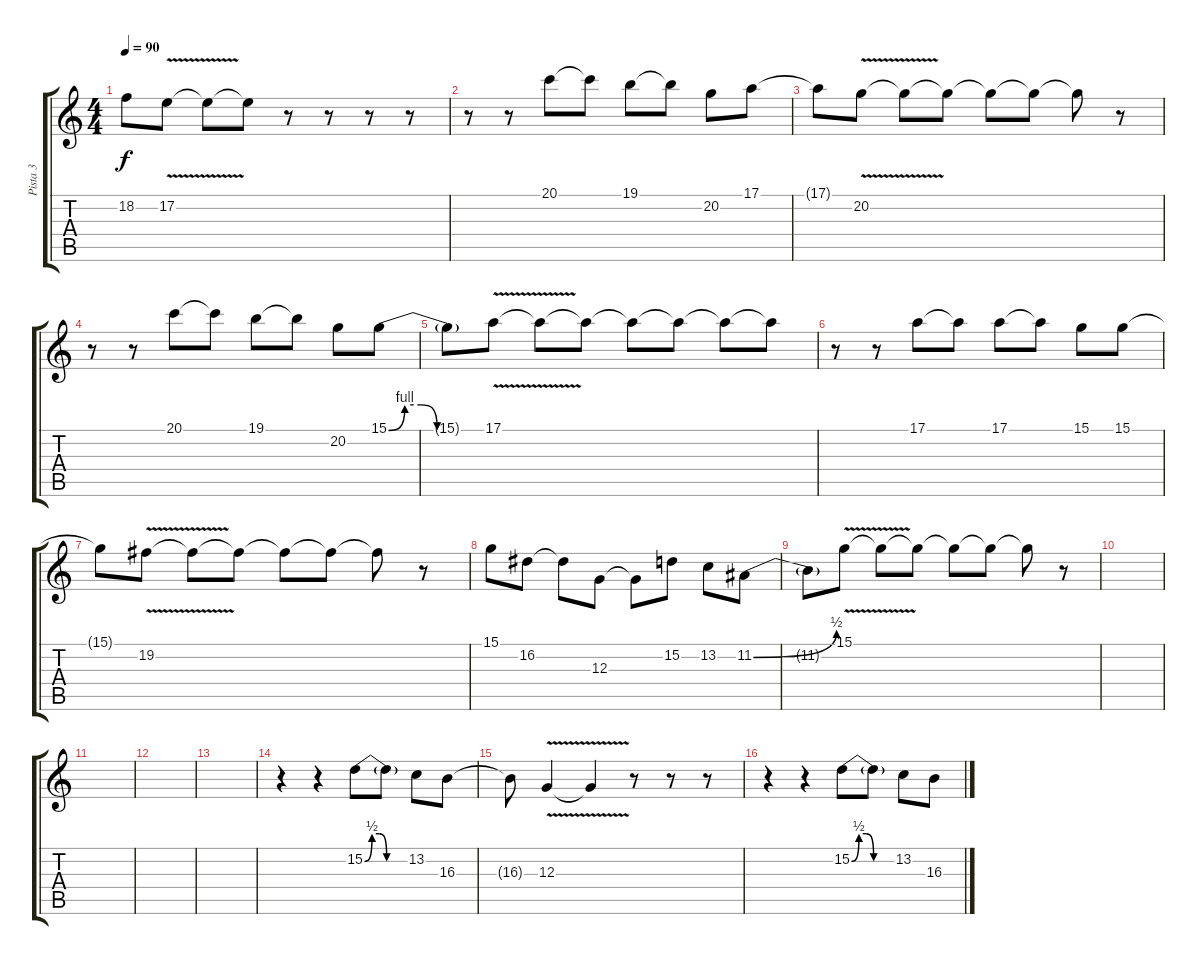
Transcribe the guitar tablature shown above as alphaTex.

\track ("Pista 3" "Pista 3") {instrument lead3calliope}
\staff {score tabs}
\tuning (E4 B3 G3 D3 A2 E2) {hide}
\ts (4 4)
\tempo 90
\clef g2
\ks c
18.2{t}.8{dy f} 17.2{v}.8 17.2{t}.8 17.2{t}.8 r.8 r.8 r.8 r.8 |
r.8 r.8 20.1.8 20.1{t}.8 19.1.8 19.1{t}.8 20.2.8 17.1.8 |
17.1{t}.8 20.2{v}.8 20.2{t}.8 20.2{t}.8 20.2{t}.8 20.2{t}.8 20.2{t}.8 r.8 |
r.8 r.8 20.1.8 20.1{t}.8 19.1.8 19.1{t}.8 20.2.8 15.1{be (custom 0 0 10 4 20 4 30 0 60 0)}.8 |
15.1{t}.8 17.1{v}.8 17.1{t}.8 17.1{t}.8 17.1{t}.8 17.1{t}.8 17.1{t}.8 17.1{t}.8 |
r.8 r.8 17.1.8 17.1{t}.8 17.1.8 17.1{t}.8 15.1.8 15.1.8 |
15.1{t}.8 19.2{v}.8 19.2{t}.8 19.2{t}.8 19.2{t}.8 19.2{t}.8 19.2{t}.8 r.8 |
15.1.8 16.2.8 16.2{t}.8 12.3.8 12.3{t}.8 15.2.8 13.2.8 11.2{be (bend 0 0 60 2)}.8 |
11.2{t}.8 15.1{v}.8 15.1{t}.8 15.1{t}.8 15.1{t}.8 15.1{t}.8 15.1{t}.8 r.8 |
|
|
|
|
r.4 r.4 15.2{be (custom 0 0 10 2 20 2 30 0 60 0)}.8 15.2{t}.8 13.2.8 16.3.8 |
16.3{t}.8 12.3{v}.4 12.3{t}.4 r.8 r.8 r.8 |
r.4 r.4 15.2{be (custom 0 0 10 2 20 2 30 0 60 0)}.8 15.2{t}.8 13.2.8 16.3.8
